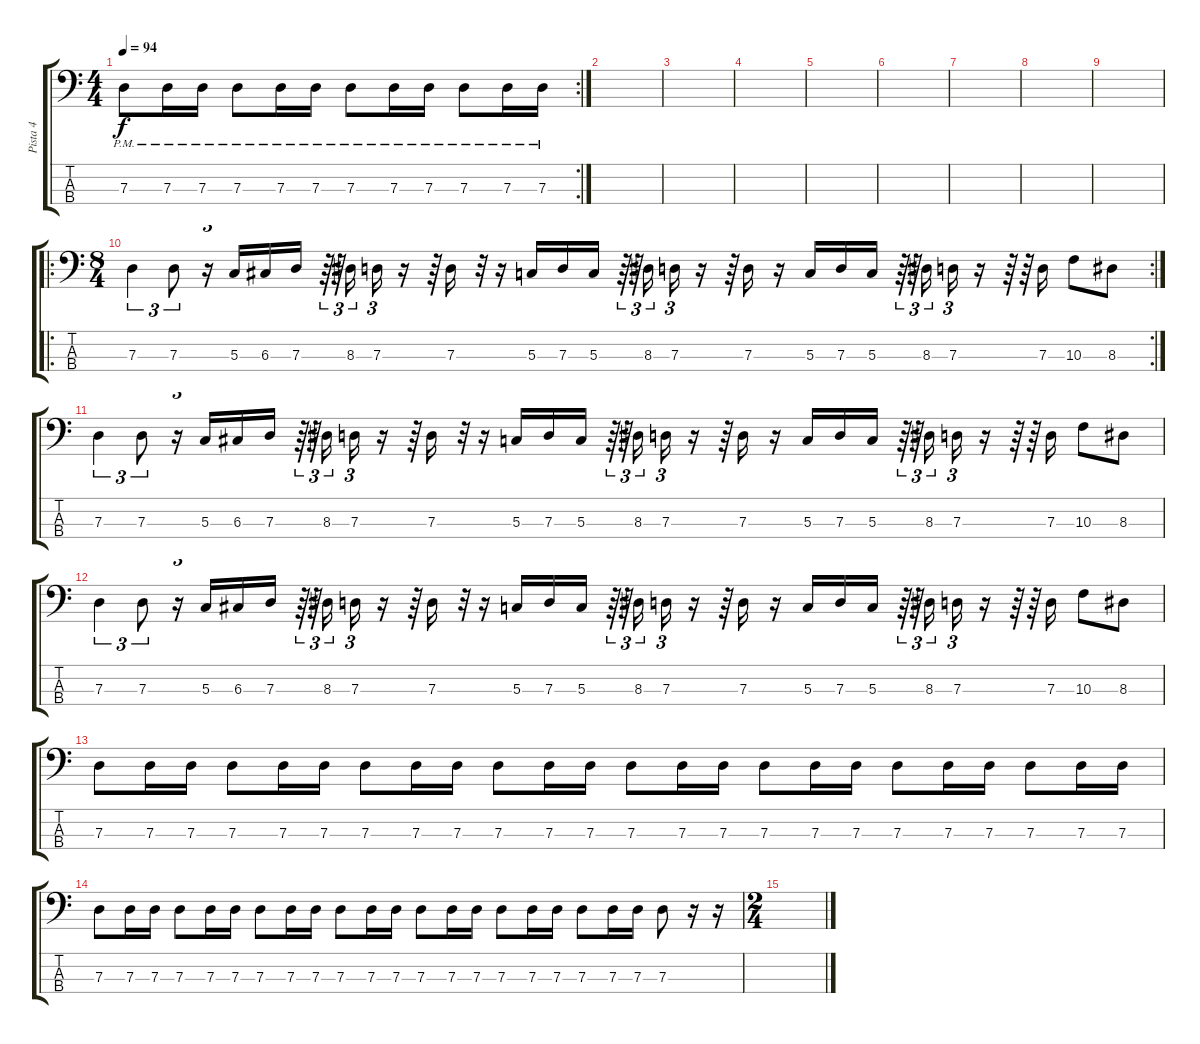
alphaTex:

\track ("Pista 4" "Pista 4") {instrument electricbassfinger}
\staff {score tabs}
\tuning (F2 C2 G1 D1) {hide}
\rc 2
\ts (4 4)
\tempo 94
\clef f4
\ks c
7.3{pm}.8{dy f} 7.3{pm}.16 7.3{pm}.16 7.3{pm}.8 7.3{pm}.16 7.3{pm}.16 7.3{pm}.8 7.3{pm}.16 7.3{pm}.16 7.3{pm}.8 7.3{pm}.16 7.3{pm}.16 |
|
|
|
|
|
|
|
|
\ro
\rc 2
\ts (8 4)
7.3.4{tu (3 2)} 7.3.8{tu (3 2)} r.16{tu (3 2)} 5.3.16 6.3.16 7.3.16 r.64{tu (3 2)} r.64{tu (3 2)} 8.3.16{tu (3 2)} 7.3.16{tu (3 2)} r.16 r.64 7.3.16 r.32{tu (3 2)} r.16 5.3.16 7.3.16 5.3.16 r.64{tu (3 2)} r.64{tu (3 2)} 8.3.16{tu (3 2)} 7.3.16{tu (3 2)} r.16 r.64 7.3.16 r.16 5.3.16 7.3.16 5.3.16 r.64{tu (3 2)} r.64{tu (3 2)} 8.3.16{tu (3 2)} 7.3.16{tu (3 2)} r.16 r.64 r.64 7.3.16 10.3.8 8.3.8 |
7.3.4{tu (3 2)} 7.3.8{tu (3 2)} r.16{tu (3 2)} 5.3.16 6.3.16 7.3.16 r.64{tu (3 2)} r.64{tu (3 2)} 8.3.16{tu (3 2)} 7.3.16{tu (3 2)} r.16 r.64 7.3.16 r.32{tu (3 2)} r.16 5.3.16 7.3.16 5.3.16 r.64{tu (3 2)} r.64{tu (3 2)} 8.3.16{tu (3 2)} 7.3.16{tu (3 2)} r.16 r.64 7.3.16 r.16 5.3.16 7.3.16 5.3.16 r.64{tu (3 2)} r.64{tu (3 2)} 8.3.16{tu (3 2)} 7.3.16{tu (3 2)} r.16 r.64 r.64 7.3.16 10.3.8 8.3.8 |
7.3.4{tu (3 2)} 7.3.8{tu (3 2)} r.16{tu (3 2)} 5.3.16 6.3.16 7.3.16 r.64{tu (3 2)} r.64{tu (3 2)} 8.3.16{tu (3 2)} 7.3.16{tu (3 2)} r.16 r.64 7.3.16 r.32{tu (3 2)} r.16 5.3.16 7.3.16 5.3.16 r.64{tu (3 2)} r.64{tu (3 2)} 8.3.16{tu (3 2)} 7.3.16{tu (3 2)} r.16 r.64 7.3.16 r.16 5.3.16 7.3.16 5.3.16 r.64{tu (3 2)} r.64{tu (3 2)} 8.3.16{tu (3 2)} 7.3.16{tu (3 2)} r.16 r.64 r.64 7.3.16 10.3.8 8.3.8 |
7.3.8 7.3.16 7.3.16 7.3.8 7.3.16 7.3.16 7.3.8 7.3.16 7.3.16 7.3.8 7.3.16 7.3.16 7.3.8 7.3.16 7.3.16 7.3.8 7.3.16 7.3.16 7.3.8 7.3.16 7.3.16 7.3.8 7.3.16 7.3.16 |
7.3.8 7.3.16 7.3.16 7.3.8 7.3.16 7.3.16 7.3.8 7.3.16 7.3.16 7.3.8 7.3.16 7.3.16 7.3.8 7.3.16 7.3.16 7.3.8 7.3.16 7.3.16 7.3.8 7.3.16 7.3.16 7.3.8 r.16 r.16 |
\ts (2 4)
